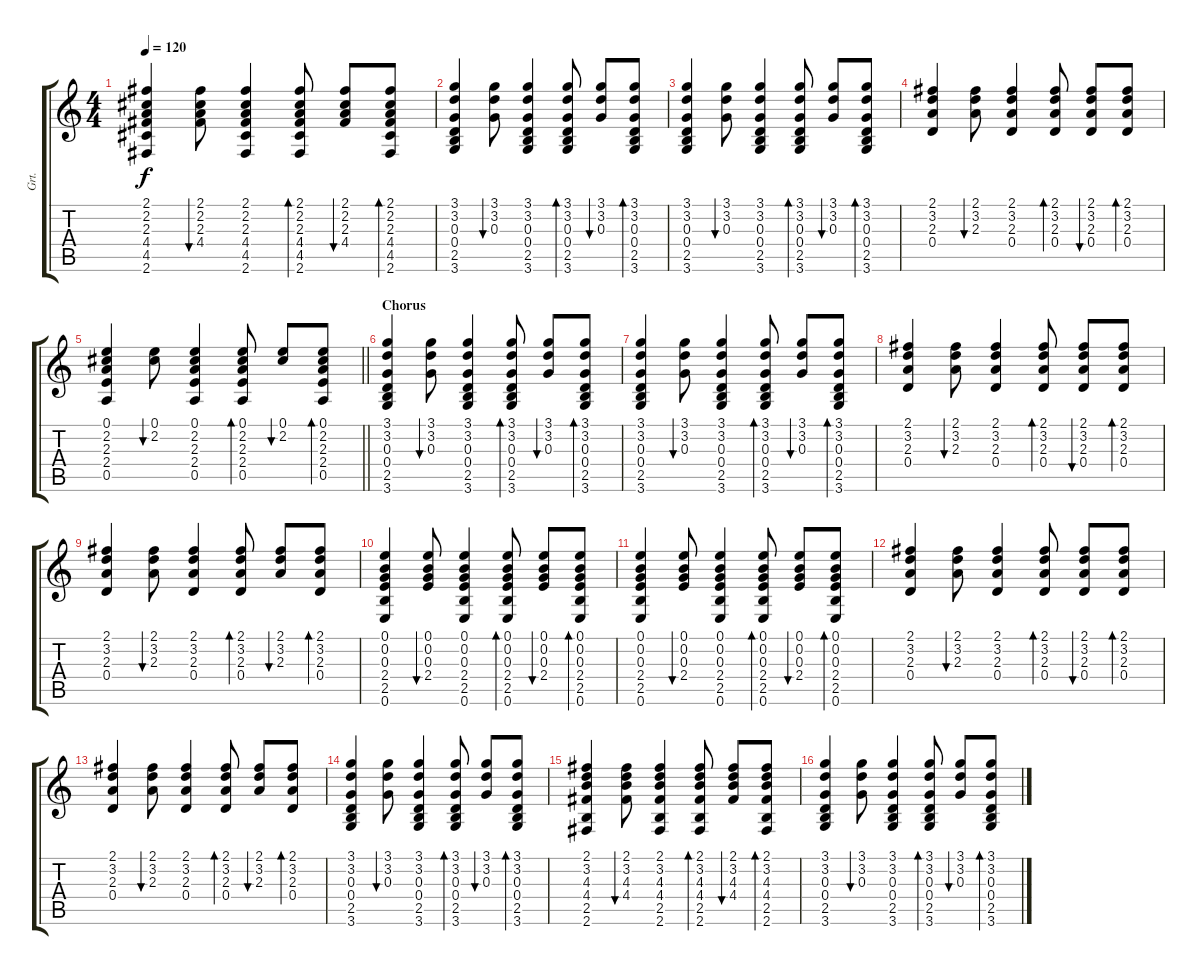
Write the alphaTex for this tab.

\track ("Grt. " "Grt. ") {instrument acousticguitarsteel}
\staff {score tabs}
\tuning (E4 B3 G3 D3 A2 E2) {hide}
\ts (4 4)
\tempo 120
\clef g2
\ks c
(2.1 2.2 2.3 4.4 4.5 2.6).4{dy f} (2.1 2.2 2.3 4.4).8{bu 120} (2.1 2.2 2.3 4.4 4.5 2.6).4 (2.1 2.2 2.3 4.4 4.5 2.6).8{bd 120} (2.1 2.2 2.3 4.4).8{bu 120} (2.1 2.2 2.3 4.4 4.5 2.6).8{bd 120} |
(3.1 3.2 0.3 0.4 2.5 3.6).4 (3.1 3.2 0.3).8{bu 120} (3.1 3.2 0.3 0.4 2.5 3.6).4 (3.1 3.2 0.3 0.4 2.5 3.6).8{bd 120} (3.1 3.2 0.3).8{bu 120} (3.1 3.2 0.3 0.4 2.5 3.6).8{bd 120} |
(3.1 3.2 0.3 0.4 2.5 3.6).4 (3.1 3.2 0.3).8{bu 120} (3.1 3.2 0.3 0.4 2.5 3.6).4 (3.1 3.2 0.3 0.4 2.5 3.6).8{bd 120} (3.1 3.2 0.3).8{bu 120} (3.1 3.2 0.3 0.4 2.5 3.6).8{bd 120} |
(2.1 3.2 2.3 0.4).4 (2.1 3.2 2.3).8{bu 120} (2.1 3.2 2.3 0.4).4 (2.1 3.2 2.3 0.4).8{bd 120} (2.1 3.2 2.3 0.4).8{bu 120} (2.1 3.2 2.3 0.4).8{bd 120} |
\barLineRight lightlight
(0.1 2.2 2.3 2.4 0.5).4 (0.1 2.2).8{bu 120} (0.1 2.2 2.3 2.4 0.5).4 (0.1 2.2 2.3 2.4 0.5).8{bd 120} (0.1 2.2).8{bu 120} (0.1 2.2 2.3 2.4 0.5).8{bd 120} |
\section ("" "Chorus")
(3.1 3.2 0.3 0.4 2.5 3.6).4 (3.1 3.2 0.3).8{bu 120} (3.1 3.2 0.3 0.4 2.5 3.6).4 (3.1 3.2 0.3 0.4 2.5 3.6).8{bd 120} (3.1 3.2 0.3).8{bu 120} (3.1 3.2 0.3 0.4 2.5 3.6).8{bd 120} |
(3.1 3.2 0.3 0.4 2.5 3.6).4 (3.1 3.2 0.3).8{bu 120} (3.1 3.2 0.3 0.4 2.5 3.6).4 (3.1 3.2 0.3 0.4 2.5 3.6).8{bd 120} (3.1 3.2 0.3).8{bu 120} (3.1 3.2 0.3 0.4 2.5 3.6).8{bd 120} |
(2.1 3.2 2.3 0.4).4 (2.1 3.2 2.3).8{bu 120} (2.1 3.2 2.3 0.4).4 (2.1 3.2 2.3 0.4).8{bd 120} (2.1 3.2 2.3 0.4).8{bu 120} (2.1 3.2 2.3 0.4).8{bd 120} |
(2.1 3.2 2.3 0.4).4 (2.1 3.2 2.3).8{bu 120} (2.1 3.2 2.3 0.4).4 (2.1 3.2 2.3 0.4).8{bd 120} (2.1 3.2 2.3).8{bu 120} (2.1 3.2 2.3 0.4).8{bd 120} |
(0.1 0.2 0.3 2.4 2.5 0.6).4 (0.1 0.2 0.3 2.4).8{bu 120} (0.1 0.2 0.3 2.4 2.5 0.6).4 (0.1 0.2 0.3 2.4 2.5 0.6).8{bd 120} (0.1 0.2 0.3 2.4).8{bu 120} (0.1 0.2 0.3 2.4 2.5 0.6).8{bd 120} |
(0.1 0.2 0.3 2.4 2.5 0.6).4 (0.1 0.2 0.3 2.4).8{bu 120} (0.1 0.2 0.3 2.4 2.5 0.6).4 (0.1 0.2 0.3 2.4 2.5 0.6).8{bd 120} (0.1 0.2 0.3 2.4).8{bu 120} (0.1 0.2 0.3 2.4 2.5 0.6).8{bd 120} |
(2.1 3.2 2.3 0.4).4 (2.1 3.2 2.3).8{bu 120} (2.1 3.2 2.3 0.4).4 (2.1 3.2 2.3 0.4).8{bd 120} (2.1 3.2 2.3 0.4).8{bu 120} (2.1 3.2 2.3 0.4).8{bd 120} |
(2.1 3.2 2.3 0.4).4 (2.1 3.2 2.3).8{bu 120} (2.1 3.2 2.3 0.4).4 (2.1 3.2 2.3 0.4).8{bd 120} (2.1 3.2 2.3).8{bu 120} (2.1 3.2 2.3 0.4).8{bd 120} |
(3.1 3.2 0.3 0.4 2.5 3.6).4 (3.1 3.2 0.3).8{bu 120} (3.1 3.2 0.3 0.4 2.5 3.6).4 (3.1 3.2 0.3 0.4 2.5 3.6).8{bd 120} (3.1 3.2 0.3).8{bu 120} (3.1 3.2 0.3 0.4 2.5 3.6).8{bd 120} |
(2.1 3.2 4.3 4.4 2.5 2.6).4 (2.1 3.2 4.3 4.4).8{bu 120} (2.1 3.2 4.3 4.4 2.5 2.6).4 (2.1 3.2 4.3 4.4 2.5 2.6).8{bd 120} (2.1 3.2 4.3 4.4).8{bu 120} (2.1 3.2 4.3 4.4 2.5 2.6).8{bd 120} |
(3.1 3.2 0.3 0.4 2.5 3.6).4 (3.1 3.2 0.3).8{bu 120} (3.1 3.2 0.3 0.4 2.5 3.6).4 (3.1 3.2 0.3 0.4 2.5 3.6).8{bd 120} (3.1 3.2 0.3).8{bu 120} (3.1 3.2 0.3 0.4 2.5 3.6).8{bd 120}
